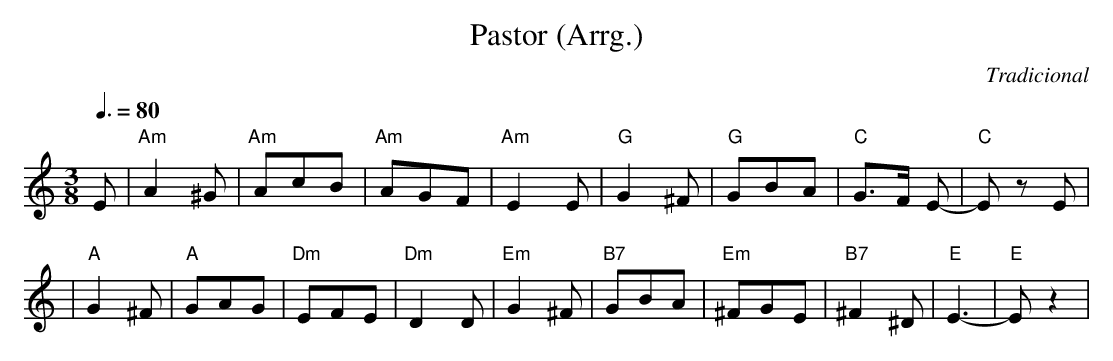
X:1
T:Pastor (Arrg.)
C:Tradicional
M:3/8
L:1/8
Q:3/8=80
K:C
E|"Am"A2 ^G|"Am"AcB|"Am"AGF|"Am"E2 E|"G"G2 ^F|"G"GBA|"C"G>F E-|"C"E z E|
|"A"G2 ^F|"A"GAG|"Dm"EFE|"Dm"D2 D|"Em"G2 ^F|"B7"GBA|"Em"^FGE|"B7"^F2 ^D|"E"E3-|"E"E z2|
